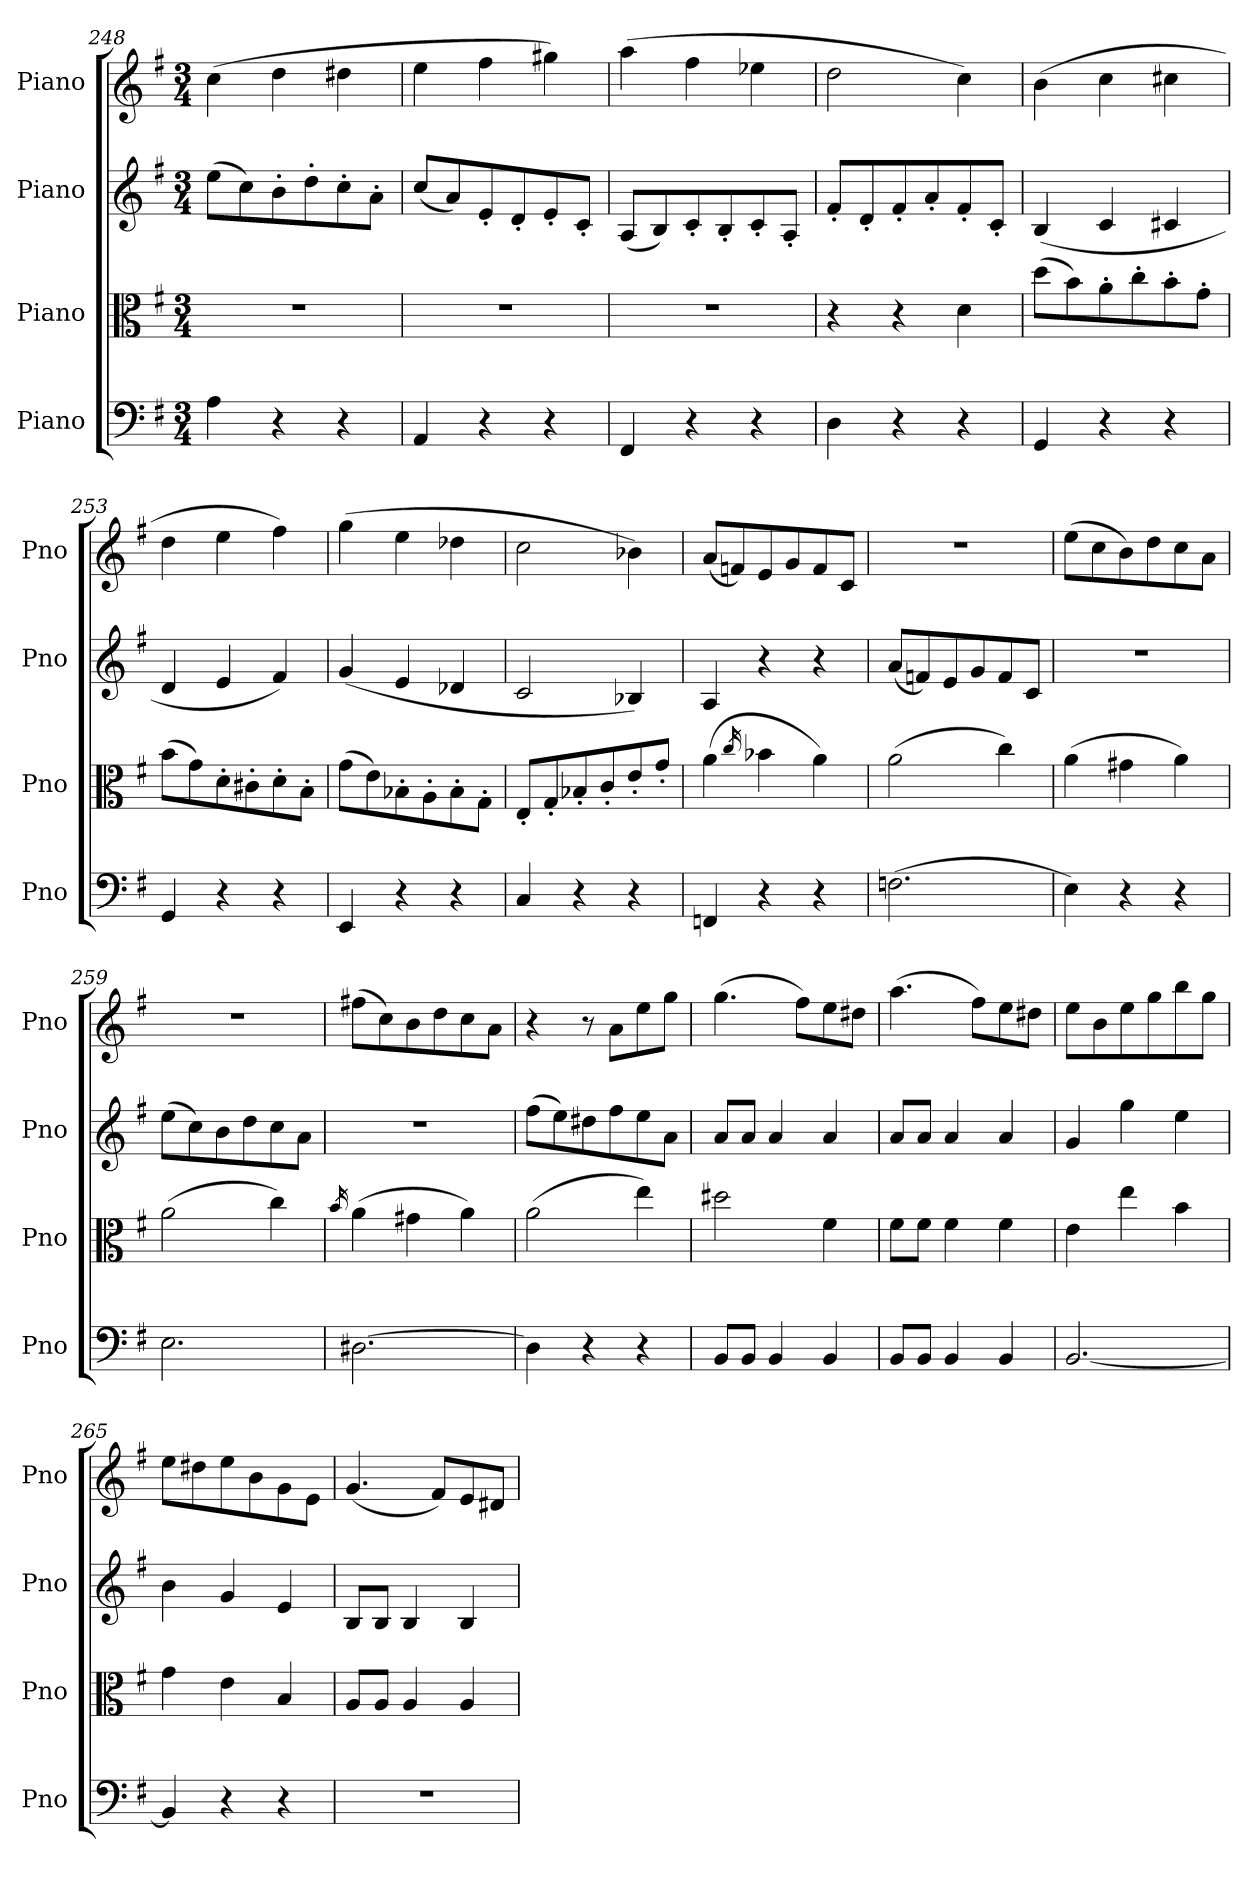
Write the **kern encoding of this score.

**kern	**kern	**kern	**kern
*part4	*part3	*part2	*part1
*staff4	*staff3	*staff2	*staff1
*I"Piano	*I"Piano	*I"Piano	*I"Piano
*I'Pno	*I'Pno	*I'Pno	*I'Pno
*clefF4	*clefC3	*clefG2	*clefG2
*k[f#]	*k[f#]	*k[f#]	*k[f#]
*M3/4	*M3/4	*M3/4	*M3/4
=248	=248	=248	=248
4A\	2.r	(8ee\L	(4cc\
.	.	8cc\)	.
4r	.	8b'\	4dd\
.	.	8dd'\	.
4r	.	8cc'\	4dd#X\
.	.	8a'\J	.
=249	=249	=249	=249
4AA/	2.r	(8cc/L	4ee\
.	.	8a/)	.
4r	.	8e'/	4ff#\
.	.	8d'/	.
4r	.	8e'/	4gg#X\)
.	.	8c'/J	.
=250	=250	=250	=250
4FF#/	2.r	(8A/L	(4aa\
.	.	8B/)	.
4r	.	8c'/	4ff#\
.	.	8B'/	.
4r	.	8c'/	4ee-X\
.	.	8A'/J	.
=251	=251	=251	=251
4D\	4r	8f#'/L	2dd\
.	.	8d'/	.
4r	4r	8f#'/	.
.	.	8a'/	.
4r	4d\	8f#'/	4cc\)
.	.	8c'/J	.
=252	=252	=252	=252
4GG/	(8dd\L	(4B/	(4b\
.	8b\)	.	.
4r	8a'\	4c/	4cc\
.	8cc'\	.	.
4r	8b'\	4c#X/	4cc#X\
.	8g'\J	.	.
=253	=253	=253	=253
4GG/	(8b\L	4d/	4dd\
.	8g\)	.	.
4r	8d'\	4e/	4ee\
.	8c#X'\	.	.
4r	8d'\	4f#/)	4ff#\)
.	8B'\J	.	.
=254	=254	=254	=254
4EE/	(8g\L	(4g/	(4gg\
.	8e\)	.	.
4r	8B-X'\	4e/	4ee\
.	8A'\	.	.
4r	8B-'\	4d-X/	4dd-X\
.	8G'\J	.	.
=255	=255	=255	=255
4C/	8E'/L	2c/	2cc\
.	8G'/	.	.
4r	8B-X'/	.	.
.	8c'/	.	.
4r	8e'/	4B-X/)	4b-X\)
.	8g'/J	.	.
!!LO:LB:g=z
=256	=256	=256	=256
4FFn/	(4a\	4A/	(8a/L
.	.	.	8fn/)
.	16qcc/	.	.
4r	4b-X\	4r	8e/
.	.	.	8g/
4r	4a\)	4r	8f/
.	.	.	8c/J
=257	=257	=257	=257
(2.Fn\	(2a\	(8a/L	2.r
.	.	8fn/)	.
.	.	8e/	.
.	.	8g/	.
.	4cc\)	8f/	.
.	.	8c/J	.
=258	=258	=258	=258
4E\)	(4a\	2.r	(8ee\L
.	.	.	8cc\
4r	4g#X\	.	8b\)
.	.	.	8dd\
4r	4a\)	.	8cc\
.	.	.	8a\J
=259	=259	=259	=259
2.E\	(2a\	(8ee\L	2.r
.	.	8cc\)	.
.	.	8b\	.
.	.	8dd\	.
.	4cc\)	8cc\	.
.	.	8a\J	.
=260	=260	=260	=260
.	16qb/	.	.
[2.D#X\	(4a\	2.r	(8ff#X\L
.	.	.	8cc\)
.	4g#X\	.	8b\
.	.	.	8dd\
.	4a\)	.	8cc\
.	.	.	8a\J
=261	=261	=261	=261
4D#\]	(2a\	(8ff#\L	4r
.	.	8ee\)	.
4r	.	8dd#X\	8r
.	.	8ff#\	8a\L
4r	4ee\)	8ee\	8ee\
.	.	8a\J	8gg\J
=262	=262	=262	=262
8BB/L	2dd#X\	8a/L	(4.gg\
8BB/J	.	8a/J	.
4BB/	.	4a/	.
.	.	.	8ff#\L)
4BB/	4f#\	4a/	8ee\
.	.	.	8dd#X\J
=263	=263	=263	=263
8BB/L	8f#\L	8a/L	(4.aa\
8BB/J	8f#\J	8a/J	.
4BB/	4f#\	4a/	.
.	.	.	8ff#\L)
4BB/	4f#\	4a/	8ee\
.	.	.	8dd#X\J
=264	=264	=264	=264
[2.BB/	4e\	4g/	8ee\L
.	.	.	8b\
.	4ee\	4gg\	8ee\
.	.	.	8gg\
.	4b\	4ee\	8bb\
.	.	.	8gg\J
!!LO:LB:g=z
=265	=265	=265	=265
4BB/]	4g\	4b\	8ee\L
.	.	.	8dd#X\
4r	4e\	4g/	8ee\
.	.	.	8b\
4r	4B/	4e/	8g\
.	.	.	8e\J
=266	=266	=266	=266
2.r	8A/L	8B/L	(4.g/
.	8A/J	8B/J	.
.	4A/	4B/	.
.	.	.	8f#/L)
.	4A/	4B/	8e/
.	.	.	8d#X/J
=	=	=	=
*-	*-	*-	*-
